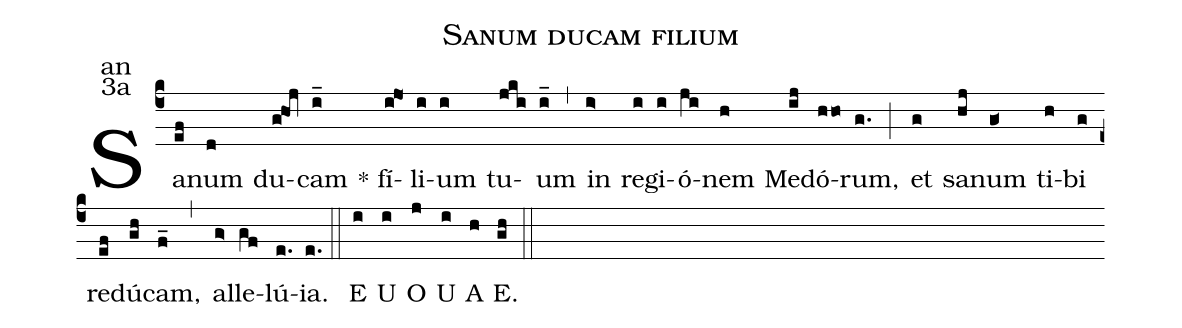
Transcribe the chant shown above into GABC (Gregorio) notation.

name:Sanum ducam filium;
office-part:an;
mode:3a;
%%
(c4)Sa(ef)num(d) du(g@hoj)cam(i_) <sp>*</sp> fí(ijO1)li(i)um(i) tu(jki)um(i_) (,) in(i>) re(i)gi(i)ó(ji)nem(h) Me(ij)dó(hho)rum,(g.) (;) et(g) sa(hj)num(g<) ti(h)bi(g) re(ef)dú(gh)cam,(f_) (,) al(g>)le(gf)lú(e.){ia}.(e.) (::) E(i) U(i) O(j) U(i) A(h) E.(gh) (::)
